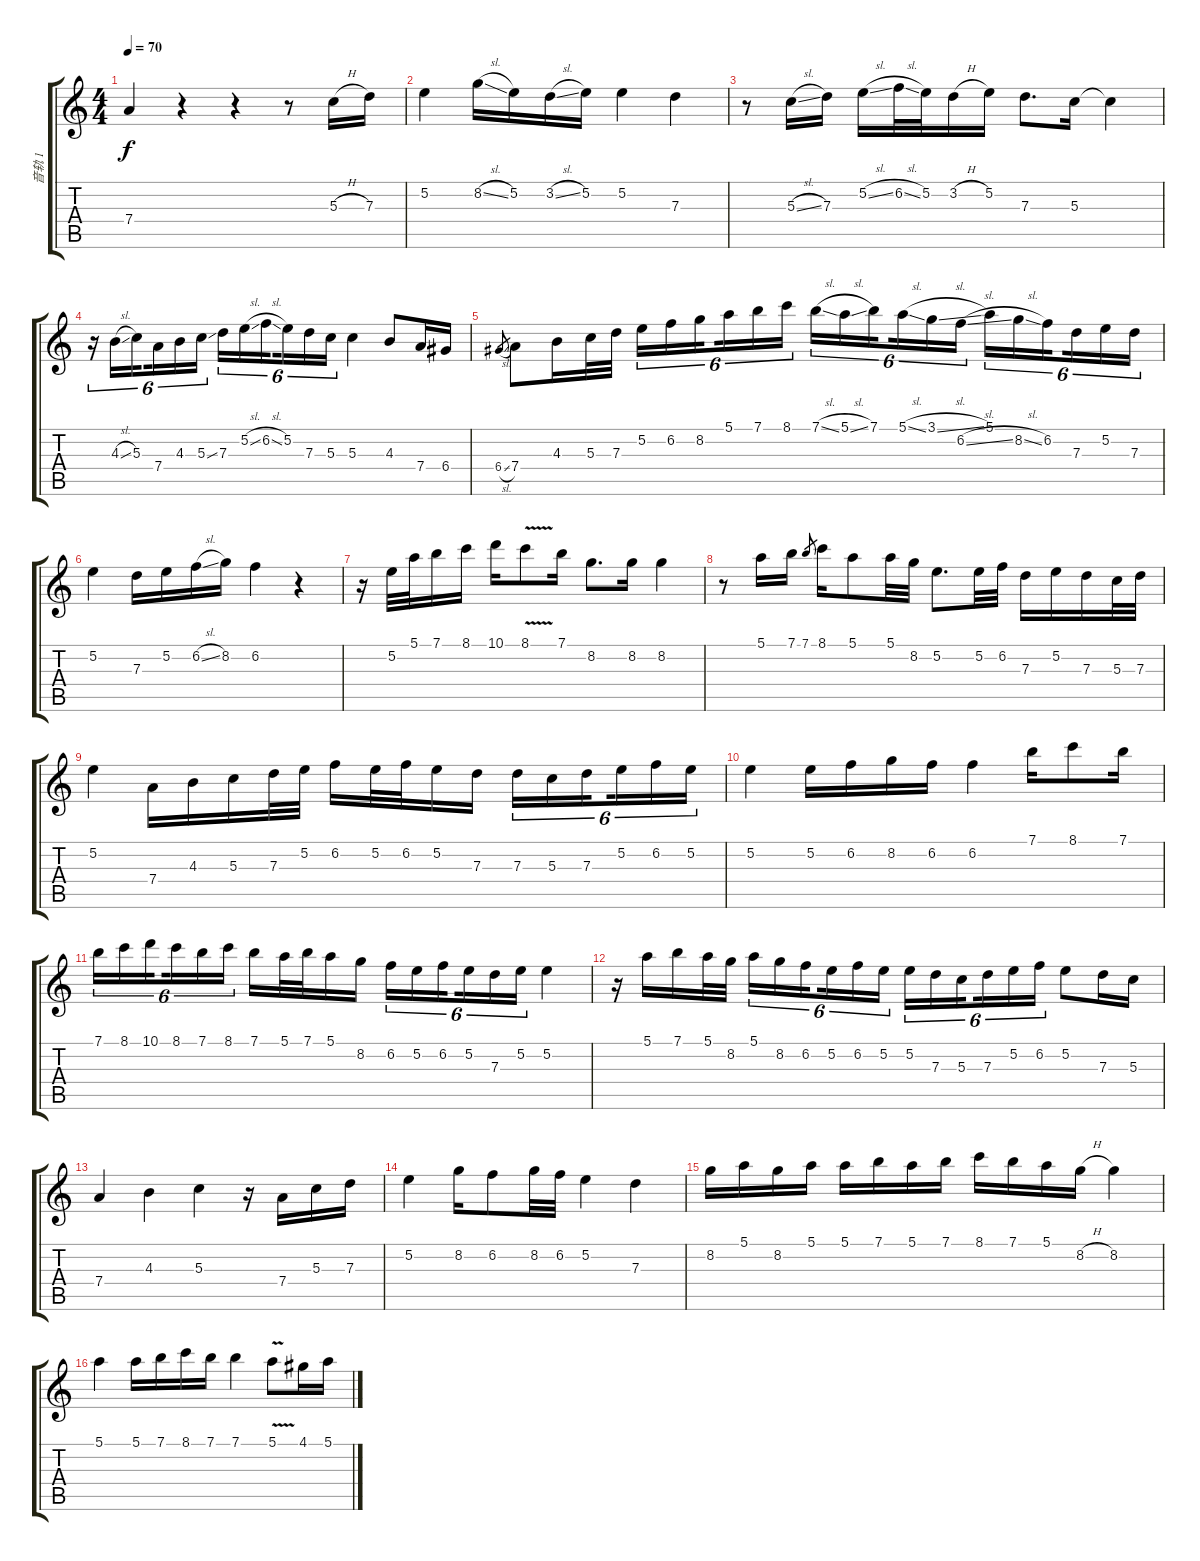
\track ("音轨 1" "音轨 1") {instrument acousticguitarsteel}
\staff {score tabs}
\tuning (E4 B3 G3 D3 A2 E2) {hide}
\ts (4 4)
\tempo 70
\clef g2
\ks c
7.4.4{dy f} r.4 r.4 r.8 5.3{h}.16 7.3.16 |
5.2.4 8.2{sl}.16 5.2.16 3.2{sl}.16 5.2.16 5.2.4 7.3.4 |
r.8 5.3{sl}.16 7.3.16 5.2{sl}.16 6.2{sl}.32 5.2.32 3.2{h}.16 5.2.16 7.3.8{d} 5.3.16 5.3{t}.4 |
r.16{tu (6 4)} 4.3{sl}.16{tu (6 4)} 5.3.16{tu (6 4) beam splitsecondary} 7.4.16{tu (6 4)} 4.3.16{tu (6 4)} 5.3{ss}.16{tu (6 4)} 7.3.16{tu (6 4)} 5.2{sl}.16{tu (6 4)} 6.2{sl}.16{tu (6 4) beam splitsecondary} 5.2.16{tu (6 4)} 7.3.16{tu (6 4)} 5.3.16{tu (6 4)} 5.3.4 4.3.8 7.4.16 6.4.16 |
6.4{sl}.8{gr} 7.4.8 4.3.16 5.3.32 7.3.32 5.2.16{tu (6 4)} 6.2.16{tu (6 4)} 8.2.16{tu (6 4) beam splitsecondary} 5.1.16{tu (6 4)} 7.1.16{tu (6 4)} 8.1.16{tu (6 4)} 7.1{sl}.16{tu (6 4)} 5.1{sl}.16{tu (6 4)} 7.1.16{tu (6 4) beam splitsecondary} 5.1{sl}.16{tu (6 4)} 3.1{sl}.16{tu (6 4)} 6.2{sl}.16{tu (6 4)} 5.1.16{tu (6 4)} 8.2{sl}.16{tu (6 4)} 6.2.16{tu (6 4) beam splitsecondary} 7.3.16{tu (6 4)} 5.2.16{tu (6 4)} 7.3.16{tu (6 4)} |
5.2.4 7.3.16 5.2.16 6.2{sl}.16 8.2.16 6.2.4 r.4 |
r.16 5.2.32 5.1.32 7.1.16 8.1.16 10.1.16 8.1{v}.8 7.1.16 8.2.8{d} 8.2.16 8.2.4 |
r.8 5.1.16 7.1.16 7.1.8{gr} 8.1.16 5.1.8 5.1.32 8.2.32 5.2.8{d} 5.2.32 6.2.32 7.3.16 5.2.16 7.3.16 5.3.32 7.3.32 |
5.2.4 7.4.16 4.3.16 5.3.16 7.3.32 5.2.32 6.2.16 5.2.32 6.2.32 5.2.16 7.3.16 7.3.16{tu (6 4)} 5.3.16{tu (6 4)} 7.3.16{tu (6 4) beam splitsecondary} 5.2.16{tu (6 4)} 6.2.16{tu (6 4)} 5.2.16{tu (6 4)} |
5.2.4 5.2.16 6.2.16 8.2.16 6.2.16 6.2.4 7.1.16 8.1.8 7.1.16 |
7.1.16{tu (6 4)} 8.1.16{tu (6 4)} 10.1.16{tu (6 4) beam splitsecondary} 8.1.16{tu (6 4)} 7.1.16{tu (6 4)} 8.1.16{tu (6 4)} 7.1.16 5.1.32 7.1.32 5.1.16 8.2.16 6.2.16{tu (6 4)} 5.2.16{tu (6 4)} 6.2.16{tu (6 4) beam splitsecondary} 5.2.16{tu (6 4)} 7.3.16{tu (6 4)} 5.2.16{tu (6 4)} 5.2.4 |
r.16 5.1.16 7.1.16 5.1.32 8.2.32 5.1.16{tu (6 4)} 8.2.16{tu (6 4)} 6.2.16{tu (6 4) beam splitsecondary} 5.2.16{tu (6 4)} 6.2.16{tu (6 4)} 5.2.16{tu (6 4)} 5.2.16{tu (6 4)} 7.3.16{tu (6 4)} 5.3.16{tu (6 4) beam splitsecondary} 7.3.16{tu (6 4)} 5.2.16{tu (6 4)} 6.2.16{tu (6 4)} 5.2.8 7.3.16 5.3.16 |
7.4.4 4.3.4 5.3.4 r.16 7.4.16 5.3.16 7.3.16 |
5.2.4 8.2.16 6.2.8 8.2.32 6.2.32 5.2.4 7.3.4 |
8.2.16 5.1.16 8.2.16 5.1.16 5.1.16 7.1.16 5.1.16 7.1.16 8.1.16 7.1.16 5.1.16 8.2{h}.16 8.2.4 |
5.1.4 5.1.16 7.1.16 8.1.16 7.1.16 7.1.4 5.1{v}.8 4.1.16 5.1{h}.16
